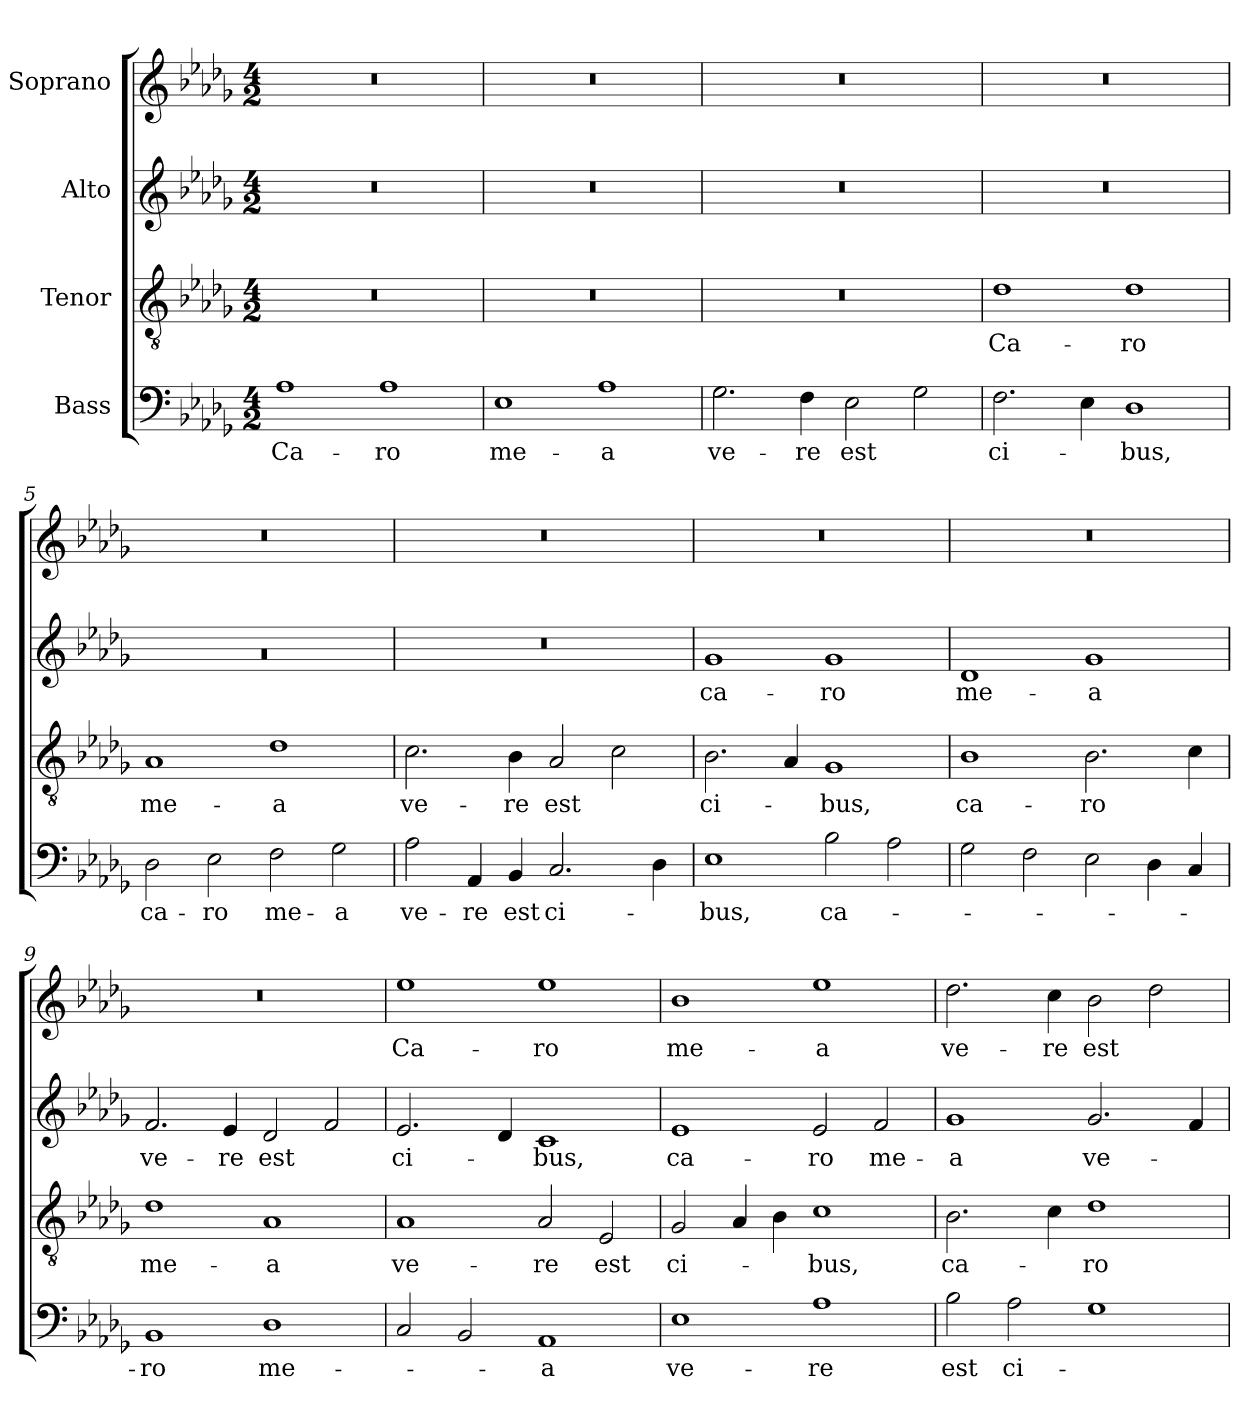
**kern	**text	**kern	**text	**kern	**text	**kern	**text
*part4	*part4	*part3	*part3	*part2	*part2	*part1	*part1
*staff4	*staff4	*staff3	*staff3	*staff2	*staff2	*staff1	*staff1
*I"Bass	*	*I"Tenor	*	*I"Alto	*	*I"Soprano	*
*clefF4	*	*clefGv2	*	*clefG2	*	*clefG2	*
*k[b-e-a-d-g-]	*	*k[b-e-a-d-g-]	*	*k[b-e-a-d-g-]	*	*k[b-e-a-d-g-]	*
*D-:	*	*D-:	*	*D-:	*	*D-:	*
*M4/2	*	*M4/2	*	*M4/2	*	*M4/2	*
=1	=1	=1	=1	=1	=1	=1	=1
!	!LO:LY:b	!	!	!	!	!	!
1A-	Ca-	0r	.	0r	.	0r	.
!	!LO:LY:b	!	!	!	!	!	!
1A-	-ro	.	.	.	.	.	.
=2	=2	=2	=2	=2	=2	=2	=2
!	!LO:LY:b	!	!	!	!	!	!
1E-	me-	0r	.	0r	.	0r	.
!	!LO:LY:b	!	!	!	!	!	!
1A-	-a	.	.	.	.	.	.
=3	=3	=3	=3	=3	=3	=3	=3
!	!LO:LY:b	!	!	!	!	!	!
2.G-\	ve-	0r	.	0r	.	0r	.
!	!LO:LY:b	!	!	!	!	!	!
4F\	-re	.	.	.	.	.	.
!	!LO:LY:b	!	!	!	!	!	!
2E-\	est	.	.	.	.	.	.
2G-\	.	.	.	.	.	.	.
=4	=4	=4	=4	=4	=4	=4	=4
!	!LO:LY:b	!	!LO:LY:b	!	!	!	!
2.F\	ci-	1d-	Ca-	0r	.	0r	.
4E-\	.	.	.	.	.	.	.
!	!LO:LY:b	!	!LO:LY:b	!	!	!	!
1D-	-bus,	1d-	-ro	.	.	.	.
=5	=5	=5	=5	=5	=5	=5	=5
!	!LO:LY:b	!	!LO:LY:b	!	!	!	!
2D-\	ca-	1A-	me-	0rcc	.	0r	.
!	!LO:LY:b	!	!	!	!	!	!
2E-\	-ro	.	.	.	.	.	.
!	!LO:LY:b	!	!LO:LY:b	!	!	!	!
2F\	me-	1d-	-a	.	.	.	.
!	!LO:LY:b	!	!	!	!	!	!
2G-\	-a	.	.	.	.	.	.
=6	=6	=6	=6	=6	=6	=6	=6
!	!LO:LY:b	!	!LO:LY:b	!	!	!	!
2A-\	ve-	2.c\	ve-	0r	.	0r	.
!	!LO:LY:b	!	!	!	!	!	!
4AA-/	-re	.	.	.	.	.	.
!	!LO:LY:b	!	!LO:LY:b	!	!	!	!
4BB-/	est	4B-\	-re	.	.	.	.
!	!LO:LY:b	!	!LO:LY:b	!	!	!	!
2.C/	ci-	2A-/	est	.	.	.	.
.	.	2c\	.	.	.	.	.
4D-\	.	.	.	.	.	.	.
!!LO:LB:g=z
=7	=7	=7	=7	=7	=7	=7	=7
!	!LO:LY:b	!	!LO:LY:b	!	!LO:LY:b	!	!
1E-	-bus,	2.B-\	ci-	1g-	ca-	0r	.
.	.	4A-/	.	.	.	.	.
!	!LO:LY:b	!	!LO:LY:b	!	!LO:LY:b	!	!
2B-\	ca-	1G-	-bus,	1g-	-ro	.	.
2A-\	.	.	.	.	.	.	.
=8	=8	=8	=8	=8	=8	=8	=8
!	!	!	!LO:LY:b	!	!LO:LY:b	!	!
2G-\	.	1B-	ca-	1d-	me-	0r	.
2F\	.	.	.	.	.	.	.
!	!	!	!LO:LY:b	!	!LO:LY:b	!	!
2E-\	.	2.B-\	-ro	1g-	-a	.	.
4D-\	.	.	.	.	.	.	.
4C/	.	4c\	.	.	.	.	.
=9	=9	=9	=9	=9	=9	=9	=9
!	!LO:LY:b	!	!LO:LY:b	!	!LO:LY:b	!	!
1BB-	-ro	1d-	me-	2.f/	ve-	0r	.
!	!	!	!	!	!LO:LY:b	!	!
.	.	.	.	4e-/	-re	.	.
!	!LO:LY:b	!	!LO:LY:b	!	!LO:LY:b	!	!
1D-	me-	1A-	-a	2d-/	est	.	.
.	.	.	.	2f/	.	.	.
=10	=10	=10	=10	=10	=10	=10	=10
!	!	!	!LO:LY:b	!	!LO:LY:b	!	!LO:LY:b
2C/	.	1A-	ve-	2.e-/	ci-	1ee-	Ca-
2BB-/	.	.	.	.	.	.	.
.	.	.	.	4d-/	.	.	.
!	!LO:LY:b	!	!LO:LY:b	!	!LO:LY:b	!	!LO:LY:b
1AA-	-a	2A-/	-re	1c	-bus,	1ee-	-ro
!	!	!	!LO:LY:b	!	!	!	!
.	.	2E-/	est	.	.	.	.
=11	=11	=11	=11	=11	=11	=11	=11
!	!LO:LY:b	!	!LO:LY:b	!	!LO:LY:b	!	!LO:LY:b
1E-	ve-	2G-/	ci-	1e-	ca-	1b-	me-
.	.	4A-/	.	.	.	.	.
.	.	4B-\	.	.	.	.	.
!	!LO:LY:b	!	!LO:LY:b	!	!LO:LY:b	!	!LO:LY:b
1A-	-re	1c	-bus,	2e-/	-ro	1ee-	-a
!	!	!	!	!	!LO:LY:b	!	!
.	.	.	.	2f/	me-	.	.
=12	=12	=12	=12	=12	=12	=12	=12
!	!LO:LY:b	!	!LO:LY:b	!	!LO:LY:b	!	!LO:LY:b
2B-\	est	2.B-\	ca-	1g-	-a	2.dd-\	ve-
!	!LO:LY:b	!	!	!	!	!	!
2A-\	ci-	.	.	.	.	.	.
!	!	!	!	!	!	!	!LO:LY:b
.	.	4c\	.	.	.	4cc\	-re
!	!	!	!LO:LY:b	!	!LO:LY:b	!	!LO:LY:b
1G-	.	1d-	-ro	2.g-/	ve-	2b-\	est
.	.	.	.	.	.	2dd-\	.
.	.	.	.	4f/	.	.	.
=	=	=	=	=	=	=	=
*-	*-	*-	*-	*-	*-	*-	*-
